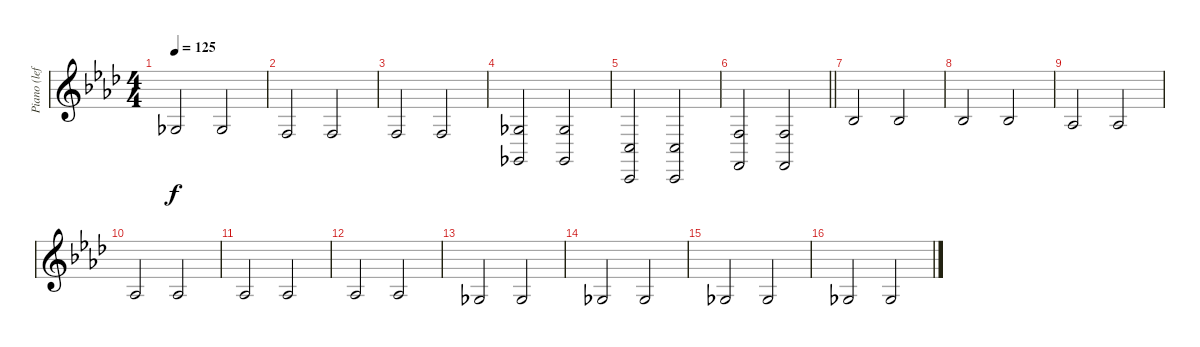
\track ("Piano (left hand)" "Piano (lef") {instrument acousticgrandpiano}
\staff {score}
\tuning (E4 B3 G3 D3 A2 E2 B1) {hide}
\ts (4 4)
\tempo 125
\clef g2
\ks fminor
9.5.2{dy f} 9.5.2 |
8.5.2 8.5.2 |
8.5.2 8.5.2 |
(4.4 2.6).2 (4.4 2.6).2 |
(3.5 1.7).2 (3.5 1.7).2 |
\barLineRight lightlight
(3.4 1.6).2 (3.4 1.6).2 |
8.4.2 8.4.2 |
8.4.2 8.4.2 |
11.5.2 11.5.2 |
11.5.2 11.5.2 |
11.5.2 11.5.2 |
11.5.2 11.5.2 |
9.5.2 9.5.2 |
9.5.2 9.5.2 |
9.5.2 9.5.2 |
9.5.2 9.5.2
